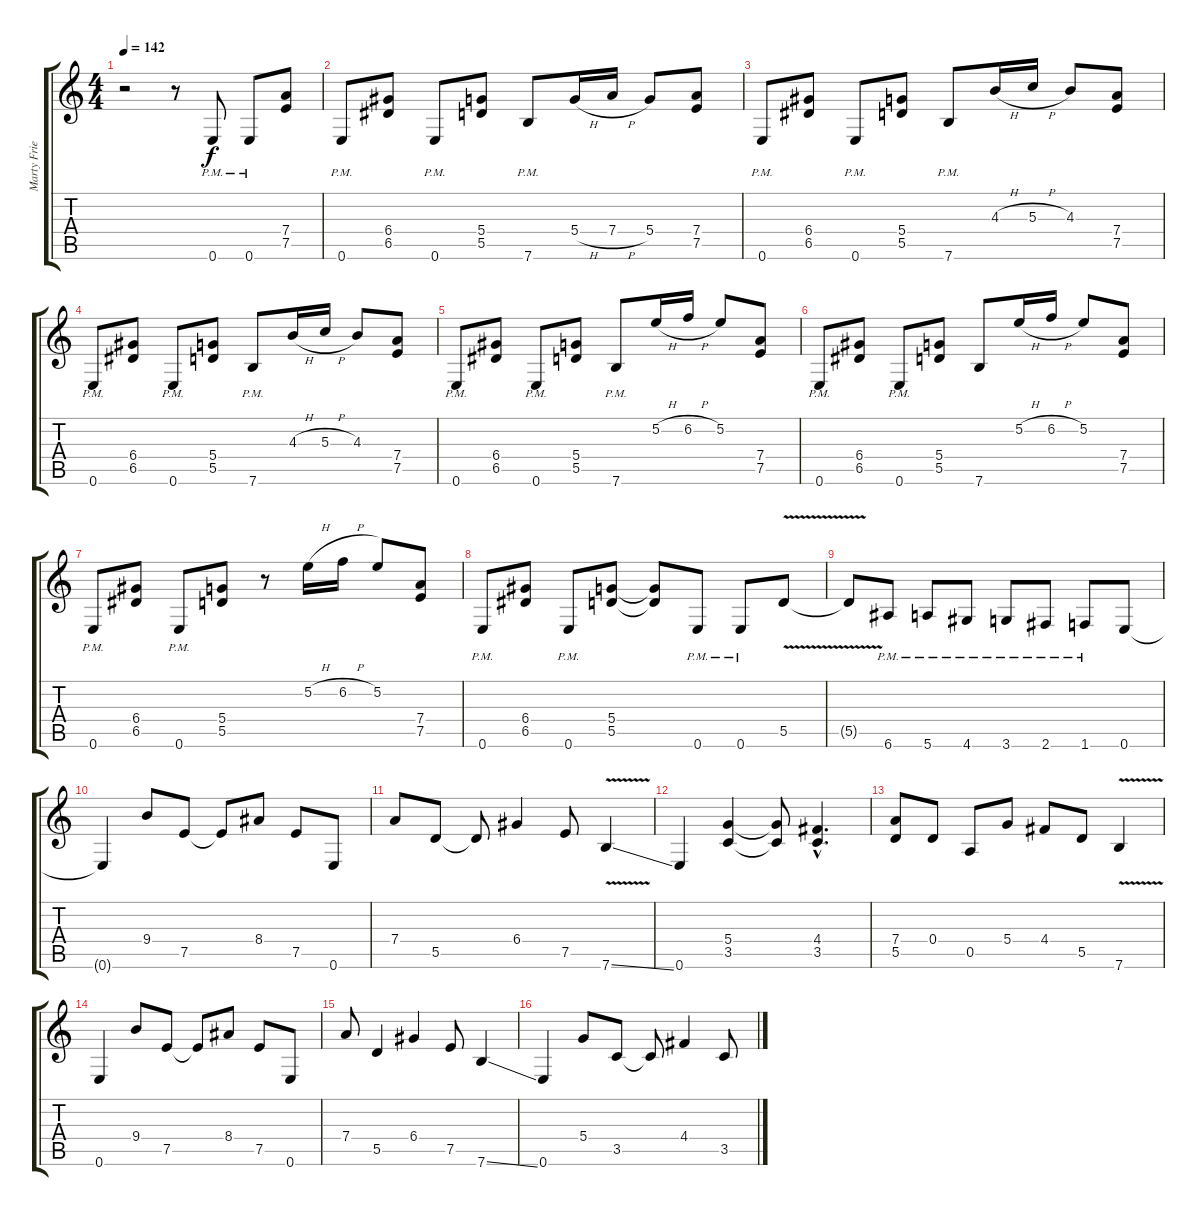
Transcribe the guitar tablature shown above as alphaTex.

\track ("Marty Friedman" "Marty Frie") {instrument distortionguitar}
\staff {score tabs}
\tuning (E4 B3 G3 D3 A2 E2) {hide}
\ts (4 4)
\tempo 142
\clef g2
\ks c
r.2{dy f} r.8 0.6{pm}.8 0.6{pm}.8 (7.4 7.5).8 |
0.6{pm}.8 (6.4 6.5).8 0.6{pm}.8 (5.4 5.5).8 7.6{pm}.8 5.4{h}.16 7.4{h}.16 5.4.8 (7.4 7.5).8 |
0.6{pm}.8 (6.4 6.5).8 0.6{pm}.8 (5.4 5.5).8 7.6{pm}.8 4.3{h}.16 5.3{h}.16 4.3.8 (7.4 7.5).8 |
0.6{pm}.8 (6.4 6.5).8 0.6{pm}.8 (5.4 5.5).8 7.6{pm}.8 4.3{h}.16 5.3{h}.16 4.3.8 (7.4 7.5).8 |
0.6{pm}.8 (6.4 6.5).8 0.6{pm}.8 (5.4 5.5).8 7.6{pm}.8 5.2{h}.16 6.2{h}.16 5.2.8 (7.4 7.5).8 |
0.6{pm}.8 (6.4 6.5).8 0.6{pm}.8 (5.4 5.5).8 7.6.8 5.2{h}.16 6.2{h}.16 5.2.8 (7.4 7.5).8 |
0.6{pm}.8 (6.4 6.5).8 0.6{pm}.8 (5.4 5.5).8 r.8 5.2{h}.16 6.2{h}.16 5.2.8 (7.4 7.5).8 |
0.6{pm}.8 (6.4 6.5).8 0.6{pm}.8 (5.4 5.5).8 (5.4{t} 5.5{t}).8 0.6{pm}.8 0.6{pm}.8 5.5{v}.8 |
5.5{t}.8 6.6{pm}.8 5.6{pm}.8 4.6{pm}.8 3.6{pm}.8 2.6{pm}.8 1.6{pm}.8 0.6.8 |
0.6{t}.4 9.4.8 7.5.8 7.5{t}.8 8.4.8 7.5.8 0.6.8 |
7.4.8 5.5.8 5.5{t}.8 6.4.4 7.5.8 7.6{v ss}.4 |
0.6.4 (5.4 3.5).4 (5.4{t} 3.5{t}).8 (4.4{hac} 3.5{hac}).4{d} |
(7.4 5.5).8 0.4.8 0.5.8 5.4.8 4.4.8 5.5.8 7.6{v}.4 |
0.6.4 9.4.8 7.5.8 7.5{t}.8 8.4.8 7.5.8 0.6.8 |
7.4.8 5.5.4 6.4.4 7.5.8 7.6{ss}.4 |
0.6.4 5.4.8 3.5.8 3.5{t}.8 4.4.4 3.5.8
